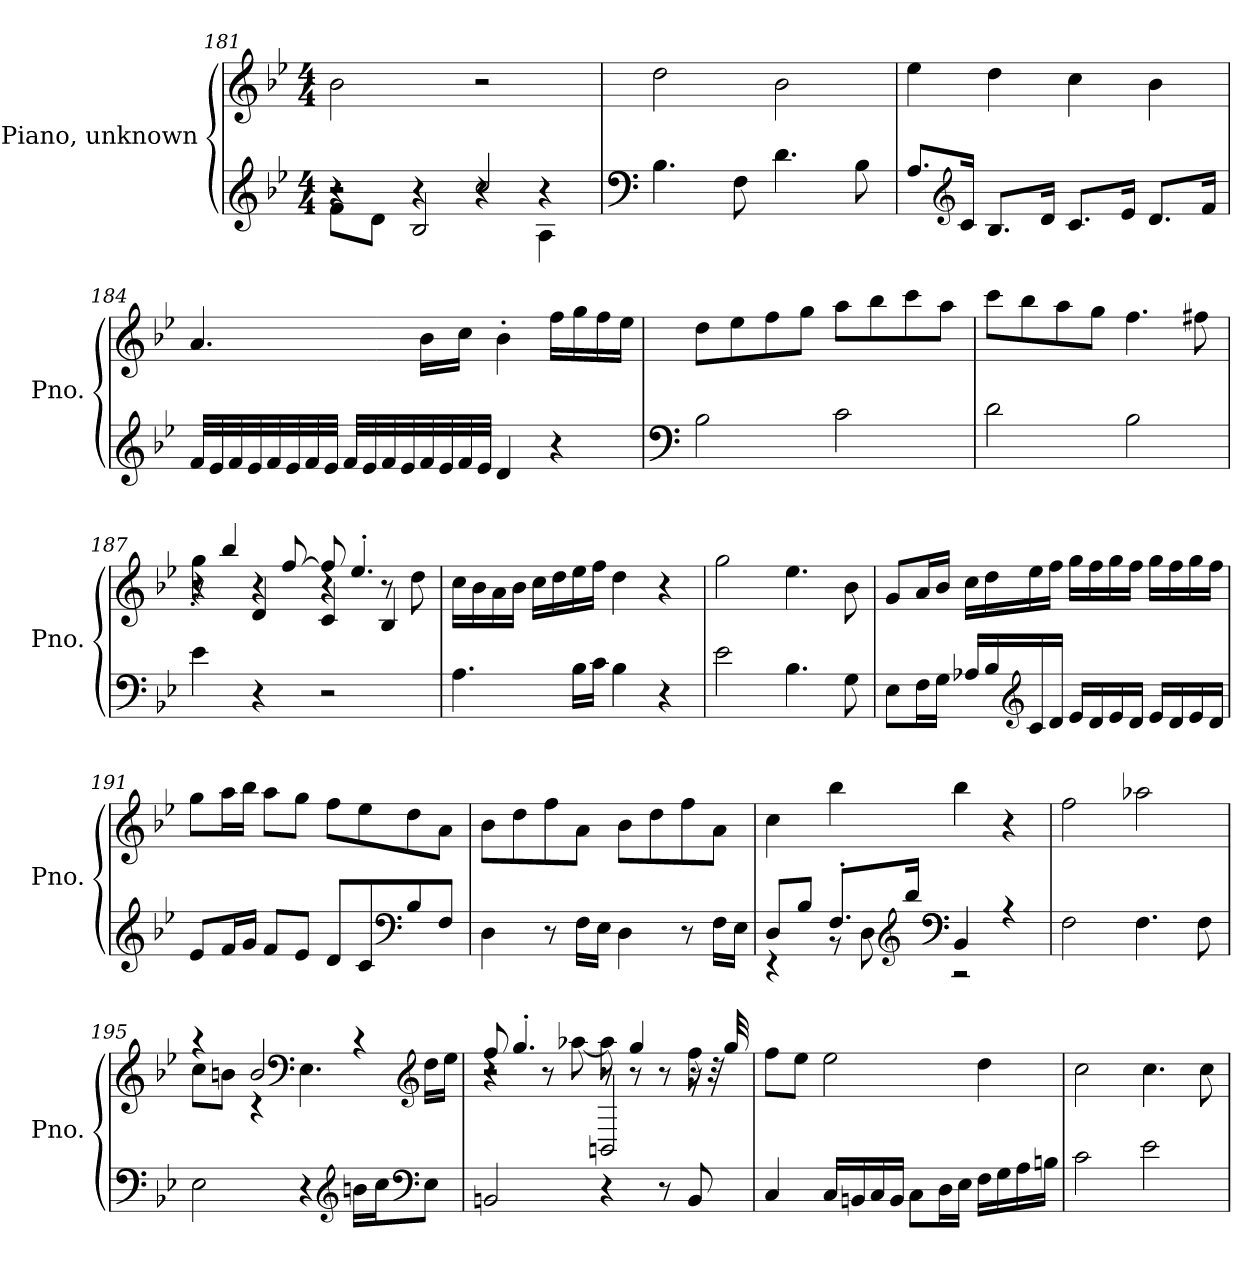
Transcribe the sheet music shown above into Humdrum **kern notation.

**kern	**kern
*part1	*part1
*staff2	*staff1
*I"Piano, unknown	*
*I'Pno.	*
*clefG2	*clefG2
*k[b-e-]	*k[b-e-]
*M4/4	*M4/4
=181	=181
*^	*
*	*^	*
2r	8f\L	4r	2b-\
.	8d\J	.	.
.	4r	2B-/	.
2cc/	4r	.	2r
.	4A\	4r	.
*v	*v	*v	*
!!LO:LB:g=z
=182	=182
*clefF4	*
4.B-\	2dd\
8F\	.
4.d\	2b-\
8B-\	.
=183	=183
8.A/L	4ee-\
*clefG2	*
16c/Jk	.
8.B-/L	4dd\
16d/Jk	.
8.c/L	4cc\
16e-/Jk	.
8.d/L	4b-\
16f/Jk	.
=184	=184
32f/LLL	4.a/
32e-/	.
32f/	.
32e-/	.
32f/	.
32e-/	.
32f/	.
32e-/JJJ	.
32f/LLL	.
32e-/	.
32f/	.
32e-/	.
32f/	16b-\LL
32e-/	.
32f/	16cc\JJ
32e-/JJJ	.
4d/	4b-'\
4r	16ff\LL
.	16gg\
.	16ff\
.	16ee-\JJ
!!LO:PB:g=z
=185	=185
*clefF4	*
2B-\	8dd\L
.	8ee-\
.	8ff\
.	8gg\J
2c\	8aa\L
.	8bb-\
.	8ccc\
.	8aa\J
=186	=186
2d\	8ccc\L
.	8bb-\
.	8aa\
.	8gg\J
2B-\	4.ff\
.	8ff#X\
=187	=187
*	*^
*	*	*^
4e-\	8r	4gg'\	4r
.	4bb-/	.	.
4r	.	4r	4d/
.	[8ff/	.	.
2r	8ff/]	4r	4c/
.	4.ee-'/	.	.
.	.	8r	4B-/
.	.	8dd\	.
*	*v	*v	*v
=188	=188
4.A\	16cc\LL
.	16b-\
.	16a\
.	16b-\JJ
.	16cc\LL
.	16dd\
16B-\LL	16ee-\
16c\JJ	16ff\JJ
4B-\	4dd\
4r	4r
=189	=189
2e-\	2gg\
4.B-\	4.ee-\
8G\	8b-\
!!LO:LB:g=z
=190	=190
8E-\L	8g/L
16F\L	16a/L
16G\JJ	16b-/JJ
16A-X/LL	16cc\LL
16B-/	16dd\
*clefG2	*
16c/	16ee-\
16d/JJ	16ff\JJ
16e-/LL	16gg\LL
16d/	16ff\
16e-/	16gg\
16d/JJ	16ff\JJ
16e-/LL	16gg\LL
16d/	16ff\
16e-/	16gg\
16d/JJ	16ff\JJ
=191	=191
8e-/L	8gg\L
16f/L	16aa\L
16g/JJ	16bb-\JJ
8f/L	8aa\L
8e-/J	8gg\J
8d/L	8ff\L
8c/	8ee-\
*clefF4	*
8B-/	8dd\
8F/J	8a\J
=192	=192
4D\	8b-\L
.	8dd\
8r	8ff\
16F\LL	8a\J
16E-\JJ	.
4D\	8b-\L
.	8dd\
8r	8ff\
16F\LL	8a\J
16E-\JJ	.
!!LO:LB:g=z
=193	=193
*^	*
8D/L	4r	4cc\
8B-/J	.	.
8.F'/L	8r	4bb-\
.	8D\	.
*clefG2	*	*
16bb-/Jk	.	.
*clefF4	*	*
4BB-/	2r	4bb-\
4r	.	4r
*v	*v	*
=194	=194
2F\	2ff\
4.F\	2aa-X\
8F\	.
=195	=195
*	*^
2E-\	4r	8cc\L
.	.	8bn\J
.	2b/	4r
*	*clefF4	*
4r	.	4.E-\
*clefG2	*	*
16bn\LL	4r	.
16cc\J	.	.
*clefF4	*clefG2	*
8E-\J	.	16dd\LL
.	.	16ee-\JJ
!!LO:LB:g=z
=196	=196	=196
*	*	*^
2BBn/	8ff/	4r	2r
.	4.gg'/	.	.
.	.	8r	.
.	.	[8aa-X\	.
4r	8r	8aa-\]	2BBn/
.	4gg/	8r	.
8r	.	8r	.
8BB/	16r	8ff\	.
.	32r	.	.
.	32gg/	.	.
*	*v	*v	*v
=197	=197
4C/	8ff\L
.	8ee-\J
16C/LL	2ee-\
16BBn/	.
16C/	.
16BB/JJ	.
8C\L	.
16D\L	.
16E-\JJ	.
16F\LL	4dd\
16G\	.
16A\	.
16Bn\JJ	.
=198	=198
2c\	2cc\
2e-\	4.cc\
.	8cc\
=	=
*-	*-
